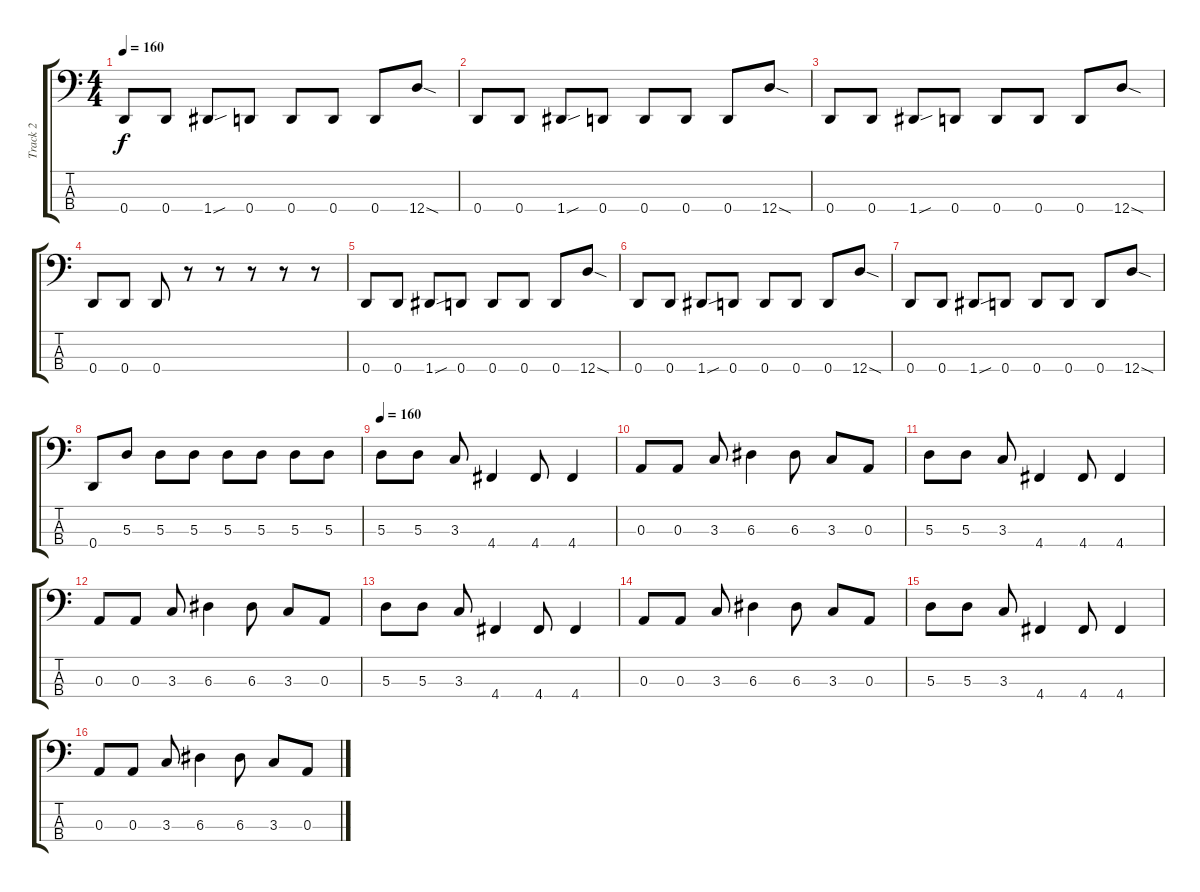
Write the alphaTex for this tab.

\track ("Track 2" "Track 2") {instrument electricbasspick}
\staff {score tabs}
\tuning (G2 D2 A1 D1) {hide}
\ts (4 4)
\tempo 160
\clef f4
\ks c
0.4.8{dy f} 0.4.8 1.4{sou}.8 0.4.8 0.4.8 0.4.8 0.4.8 12.4{sod}.8 |
0.4.8 0.4.8 1.4{sou}.8 0.4.8 0.4.8 0.4.8 0.4.8 12.4{sod}.8 |
0.4.8 0.4.8 1.4{sou}.8 0.4.8 0.4.8 0.4.8 0.4.8 12.4{sod}.8 |
0.4.8 0.4.8 0.4.8 r.8 r.8 r.8 r.8 r.8 |
0.4.8 0.4.8 1.4{sou}.8 0.4.8 0.4.8 0.4.8 0.4.8 12.4{sod}.8 |
0.4.8 0.4.8 1.4{sou}.8 0.4.8 0.4.8 0.4.8 0.4.8 12.4{sod}.8 |
0.4.8 0.4.8 1.4{sou}.8 0.4.8 0.4.8 0.4.8 0.4.8 12.4{sod}.8 |
0.4.8 5.3.8 5.3.8 5.3.8 5.3.8 5.3.8 5.3.8 5.3.8 |
\tempo 160
5.3.8 5.3.8 3.3.8 4.4.4 4.4.8 4.4.4 |
0.3.8 0.3.8 3.3.8 6.3.4 6.3.8 3.3.8 0.3.8 |
5.3.8 5.3.8 3.3.8 4.4.4 4.4.8 4.4.4 |
0.3.8 0.3.8 3.3.8 6.3.4 6.3.8 3.3.8 0.3.8 |
5.3.8 5.3.8 3.3.8 4.4.4 4.4.8 4.4.4 |
0.3.8 0.3.8 3.3.8 6.3.4 6.3.8 3.3.8 0.3.8 |
5.3.8 5.3.8 3.3.8 4.4.4 4.4.8 4.4.4 |
0.3.8 0.3.8 3.3.8 6.3.4 6.3.8 3.3.8 0.3.8
